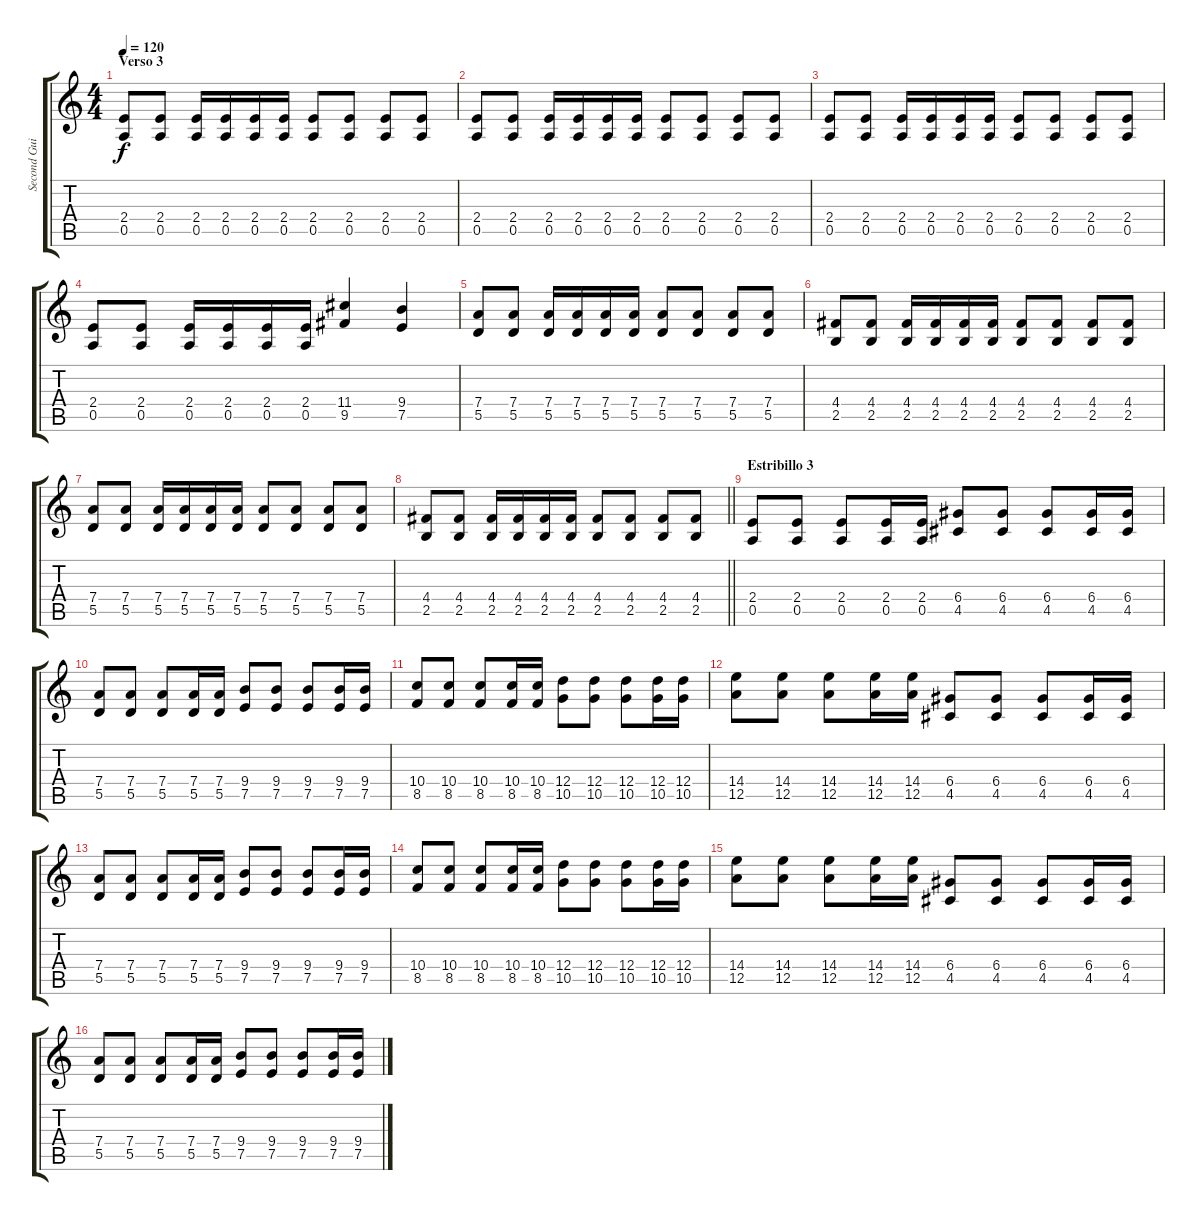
\track ("Second Guitar" "Second Gui") {instrument distortionguitar}
\staff {score tabs}
\tuning (E4 B3 G3 D3 A2 E2) {hide}
\ts (4 4)
\section ("" "Verso 3")
\tempo 120
\clef g2
\ks c
(2.4 0.5).8{dy f instrument distortionguitar} (2.4 0.5).8 (2.4 0.5).16 (2.4 0.5).16 (2.4 0.5).16 (2.4 0.5).16 (2.4 0.5).8 (2.4 0.5).8 (2.4 0.5).8 (2.4 0.5).8 |
(2.4 0.5).8 (2.4 0.5).8 (2.4 0.5).16 (2.4 0.5).16 (2.4 0.5).16 (2.4 0.5).16 (2.4 0.5).8 (2.4 0.5).8 (2.4 0.5).8 (2.4 0.5).8 |
(2.4 0.5).8 (2.4 0.5).8 (2.4 0.5).16 (2.4 0.5).16 (2.4 0.5).16 (2.4 0.5).16 (2.4 0.5).8 (2.4 0.5).8 (2.4 0.5).8 (2.4 0.5).8 |
(2.4 0.5).8 (2.4 0.5).8 (2.4 0.5).16 (2.4 0.5).16 (2.4 0.5).16 (2.4 0.5).16 (11.4 9.5).4 (9.4 7.5).4 |
(7.4 5.5).8 (7.4 5.5).8 (7.4 5.5).16 (7.4 5.5).16 (7.4 5.5).16 (7.4 5.5).16 (7.4 5.5).8 (7.4 5.5).8 (7.4 5.5).8 (7.4 5.5).8 |
(4.4 2.5).8 (4.4 2.5).8 (4.4 2.5).16 (4.4 2.5).16 (4.4 2.5).16 (4.4 2.5).16 (4.4 2.5).8 (4.4 2.5).8 (4.4 2.5).8 (4.4 2.5).8 |
(7.4 5.5).8 (7.4 5.5).8 (7.4 5.5).16 (7.4 5.5).16 (7.4 5.5).16 (7.4 5.5).16 (7.4 5.5).8 (7.4 5.5).8 (7.4 5.5).8 (7.4 5.5).8 |
\barLineRight lightlight
(4.4 2.5).8 (4.4 2.5).8 (4.4 2.5).16 (4.4 2.5).16 (4.4 2.5).16 (4.4 2.5).16 (4.4 2.5).8 (4.4 2.5).8 (4.4 2.5).8 (4.4 2.5).8 |
\section ("" "Estribillo 3")
(2.4 0.5).8 (2.4 0.5).8 (2.4 0.5).8 (2.4 0.5).16 (2.4 0.5).16 (6.4 4.5).8 (6.4 4.5).8 (6.4 4.5).8 (6.4 4.5).16 (6.4 4.5).16 |
(7.4 5.5).8 (7.4 5.5).8 (7.4 5.5).8 (7.4 5.5).16 (7.4 5.5).16 (9.4 7.5).8 (9.4 7.5).8 (9.4 7.5).8 (9.4 7.5).16 (9.4 7.5).16 |
(10.4 8.5).8 (10.4 8.5).8 (10.4 8.5).8 (10.4 8.5).16 (10.4 8.5).16 (12.4 10.5).8 (12.4 10.5).8 (12.4 10.5).8 (12.4 10.5).16 (12.4 10.5).16 |
(14.4 12.5).8 (14.4 12.5).8 (14.4 12.5).8 (14.4 12.5).16 (14.4 12.5).16 (6.4 4.5).8 (6.4 4.5).8 (6.4 4.5).8 (6.4 4.5).16 (6.4 4.5).16 |
(7.4 5.5).8 (7.4 5.5).8 (7.4 5.5).8 (7.4 5.5).16 (7.4 5.5).16 (9.4 7.5).8 (9.4 7.5).8 (9.4 7.5).8 (9.4 7.5).16 (9.4 7.5).16 |
(10.4 8.5).8 (10.4 8.5).8 (10.4 8.5).8 (10.4 8.5).16 (10.4 8.5).16 (12.4 10.5).8 (12.4 10.5).8 (12.4 10.5).8 (12.4 10.5).16 (12.4 10.5).16 |
(14.4 12.5).8 (14.4 12.5).8 (14.4 12.5).8 (14.4 12.5).16 (14.4 12.5).16 (6.4 4.5).8 (6.4 4.5).8 (6.4 4.5).8 (6.4 4.5).16 (6.4 4.5).16 |
(7.4 5.5).8 (7.4 5.5).8 (7.4 5.5).8 (7.4 5.5).16 (7.4 5.5).16 (9.4 7.5).8 (9.4 7.5).8 (9.4 7.5).8 (9.4 7.5).16 (9.4 7.5).16
